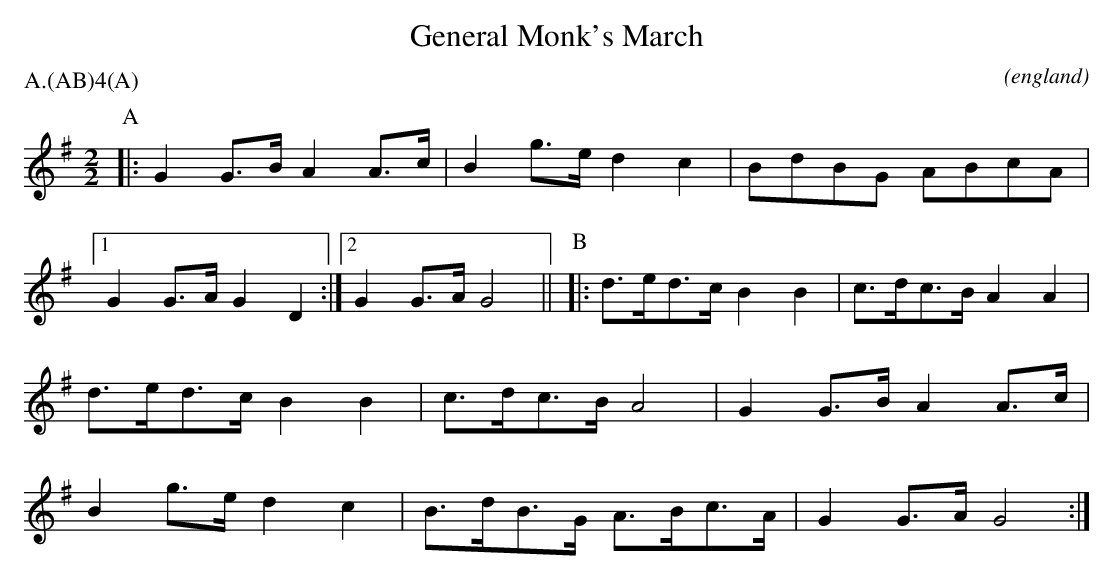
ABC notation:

X:1
T:General Monk's March
O:england
M:2/2
C:
P:A.(AB)4(A)
L:1/8
K:G
L:1/8
P:A
|:G2 G>B A2 A>c|B2 g>e d2 c2|BdBG   ABcA|1 G2 G>A G2 D2:|2 G2 G>A G4||\
P:B
|:d>ed>c B2 B2|c>dc>B A2 A2|d>ed>c B2 B2|c>dc>B  A4|\
G2 G>B A2 A>c|B2 g>e d2 c2|B>dB>G A>Bc>A|G2 G>A  G4:|
